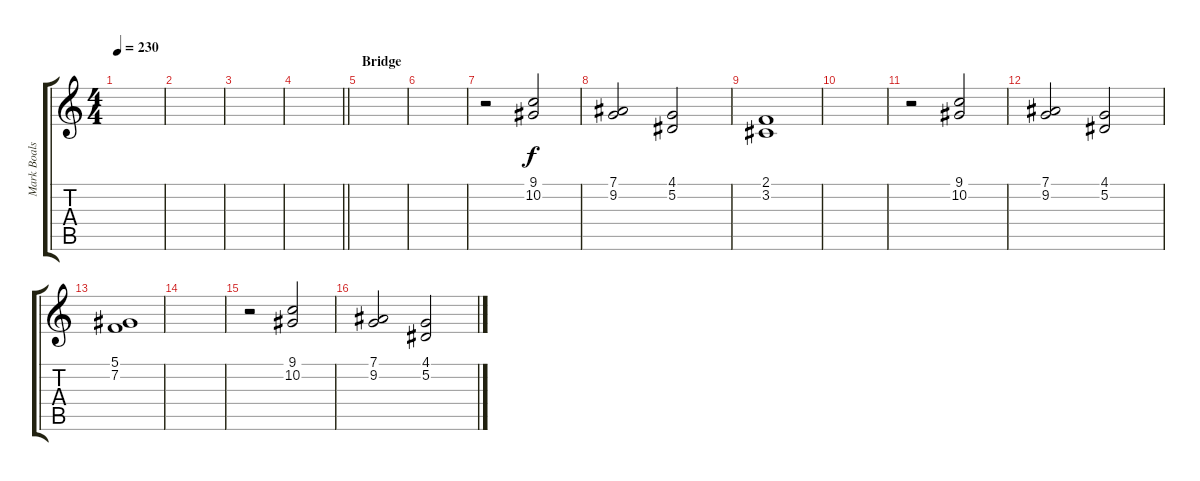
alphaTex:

\track ("Mark Boals" "Mark Boals") {instrument choiraahs}
\staff {score tabs}
\tuning (Eb4 Bb3 Gb3 Db3 Ab2 Eb2) {hide}
\ts (4 4)
\tempo 230
\clef g2
\ks c
|
|
|
\barLineRight lightlight
|
\section ("" "Bridge")
|
|
r.2 (9.1 10.2).2 |
(7.1 9.2).2 (4.1 5.2).2 |
(2.1 3.2).1 |
|
r.2 (9.1 10.2).2 |
(7.1 9.2).2 (4.1 5.2).2 |
(5.1 7.2).1 |
|
r.2 (9.1 10.2).2 |
(7.1 9.2).2 (4.1 5.2).2
